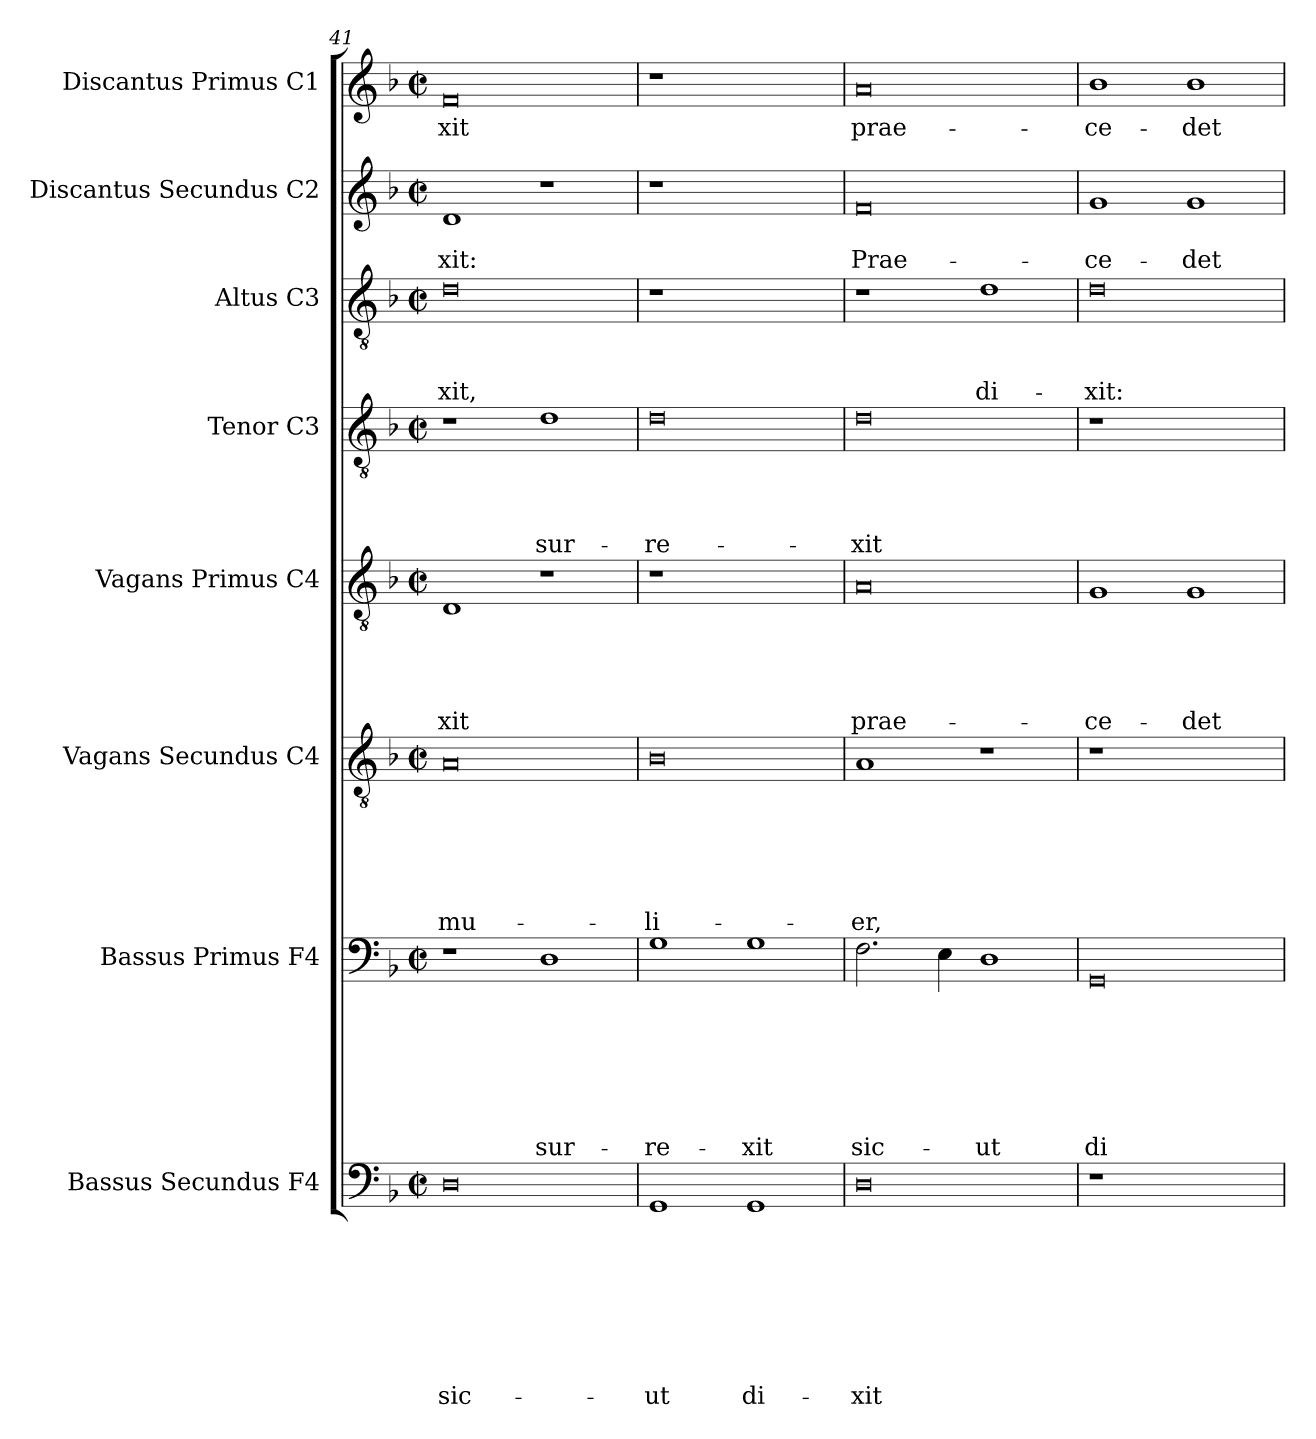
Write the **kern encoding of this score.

**kern	**text	**text	**text	**text	**text	**text	**text	**text	**kern	**text	**text	**text	**text	**text	**text	**text	**kern	**text	**text	**text	**text	**text	**text	**kern	**text	**text	**text	**text	**text	**kern	**text	**text	**text	**text	**kern	**text	**text	**text	**kern	**text	**text	**kern	**text
*part8	*part8	*part8	*part8	*part8	*part8	*part8	*part8	*part8	*part7	*part7	*part7	*part7	*part7	*part7	*part7	*part7	*part6	*part6	*part6	*part6	*part6	*part6	*part6	*part5	*part5	*part5	*part5	*part5	*part5	*part4	*part4	*part4	*part4	*part4	*part3	*part3	*part3	*part3	*part2	*part2	*part2	*part1	*part1
*staff8	*staff8	*staff8	*staff8	*staff8	*staff8	*staff8	*staff8	*staff8	*staff7	*staff7	*staff7	*staff7	*staff7	*staff7	*staff7	*staff7	*staff6	*staff6	*staff6	*staff6	*staff6	*staff6	*staff6	*staff5	*staff5	*staff5	*staff5	*staff5	*staff5	*staff4	*staff4	*staff4	*staff4	*staff4	*staff3	*staff3	*staff3	*staff3	*staff2	*staff2	*staff2	*staff1	*staff1
*I"Bassus  Secundus F4	*	*	*	*	*	*	*	*	*I"Bassus  Primus  F4	*	*	*	*	*	*	*	*I"Vagans  Secundus C4	*	*	*	*	*	*	*I"Vagans  Primus  C4	*	*	*	*	*	*I"Tenor C3	*	*	*	*	*I"Altus C3	*	*	*	*I"Discantus  Secundus C2	*	*	*I"Discantus  Primus C1	*
*clefF4	*	*	*	*	*	*	*	*	*clefF4	*	*	*	*	*	*	*	*clefGv2	*	*	*	*	*	*	*clefGv2	*	*	*	*	*	*clefGv2	*	*	*	*	*clefGv2	*	*	*	*clefG2	*	*	*clefG2	*
*k[b-]	*	*	*	*	*	*	*	*	*k[b-]	*	*	*	*	*	*	*	*k[b-]	*	*	*	*	*	*	*k[b-]	*	*	*	*	*	*k[b-]	*	*	*	*	*k[b-]	*	*	*	*k[b-]	*	*	*k[b-]	*
*F:	*	*	*	*	*	*	*	*	*F:	*	*	*	*	*	*	*	*F:	*	*	*	*	*	*	*F:	*	*	*	*	*	*F:	*	*	*	*	*F:	*	*	*	*F:	*	*	*F:	*
*M2/2	*	*	*	*	*	*	*	*	*M2/2	*	*	*	*	*	*	*	*M2/2	*	*	*	*	*	*	*M2/2	*	*	*	*	*	*M2/2	*	*	*	*	*M2/2	*	*	*	*M2/2	*	*	*M2/2	*
*met(c|)	*	*	*	*	*	*	*	*	*met(c|)	*	*	*	*	*	*	*	*met(c|)	*	*	*	*	*	*	*met(c|)	*	*	*	*	*	*met(c|)	*	*	*	*	*met(c|)	*	*	*	*met(c|)	*	*	*met(c|)	*
=41	=41	=41	=41	=41	=41	=41	=41	=41	=41	=41	=41	=41	=41	=41	=41	=41	=41	=41	=41	=41	=41	=41	=41	=41	=41	=41	=41	=41	=41	=41	=41	=41	=41	=41	=41	=41	=41	=41	=41	=41	=41	=41	=41
0D	.	.	.	.	.	.	.	sic-	1r	.	.	.	.	.	.	.	0A	.	.	.	.	.	mu-	1D	.	.	.	.	-xit	1r	.	.	.	.	0d	.	.	-xit,	1d	.	-xit:	0f	-xit
.	.	.	.	.	.	.	.	.	1D	.	.	.	.	.	.	sur-	.	.	.	.	.	.	.	1r	.	.	.	.	.	1d	.	.	.	sur-	.	.	.	.	1r	.	.	.	.
=42	=42	=42	=42	=42	=42	=42	=42	=42	=42	=42	=42	=42	=42	=42	=42	=42	=42	=42	=42	=42	=42	=42	=42	=42	=42	=42	=42	=42	=42	=42	=42	=42	=42	=42	=42	=42	=42	=42	=42	=42	=42	=42	=42
1GG	.	.	.	.	.	.	.	-ut	1G	.	.	.	.	.	.	-re-	0B-	.	.	.	.	.	-li-	1r	.	.	.	.	.	0d	.	.	.	-re-	1r	.	.	.	1r	.	.	1r	.
1GG	.	.	.	.	.	.	.	di-	1G	.	.	.	.	.	.	-xit	.	.	.	.	.	.	.	1ryy	.	.	.	.	.	.	.	.	.	.	1ryy	.	.	.	1ryy	.	.	1ryy	.
=43	=43	=43	=43	=43	=43	=43	=43	=43	=43	=43	=43	=43	=43	=43	=43	=43	=43	=43	=43	=43	=43	=43	=43	=43	=43	=43	=43	=43	=43	=43	=43	=43	=43	=43	=43	=43	=43	=43	=43	=43	=43	=43	=43
0D	.	.	.	.	.	.	.	-xit	2.F\	.	.	.	.	.	.	sic-	1A	.	.	.	.	.	-er,	0A	.	.	.	.	prae-	0d	.	.	.	-xit	1r	.	.	.	0f	.	Prae-	0a	prae-
.	.	.	.	.	.	.	.	.	4E\	.	.	.	.	.	.	.	.	.	.	.	.	.	.	.	.	.	.	.	.	.	.	.	.	.	.	.	.	.	.	.	.	.	.
.	.	.	.	.	.	.	.	.	1D	.	.	.	.	.	.	-ut	1r	.	.	.	.	.	.	.	.	.	.	.	.	.	.	.	.	.	1d	.	.	di-	.	.	.	.	.
=44	=44	=44	=44	=44	=44	=44	=44	=44	=44	=44	=44	=44	=44	=44	=44	=44	=44	=44	=44	=44	=44	=44	=44	=44	=44	=44	=44	=44	=44	=44	=44	=44	=44	=44	=44	=44	=44	=44	=44	=44	=44	=44	=44
1r	.	.	.	.	.	.	.	.	0GG	.	.	.	.	.	.	di-	1r	.	.	.	.	.	.	1G	.	.	.	.	-ce-	1r	.	.	.	.	0d	.	.	-xit:	1g	.	-ce-	1b-	-ce-
1ryy	.	.	.	.	.	.	.	.	.	.	.	.	.	.	.	.	1ryy	.	.	.	.	.	.	1G	.	.	.	.	-det	1ryy	.	.	.	.	.	.	.	.	1g	.	-det	1b-	-det
=	=	=	=	=	=	=	=	=	=	=	=	=	=	=	=	=	=	=	=	=	=	=	=	=	=	=	=	=	=	=	=	=	=	=	=	=	=	=	=	=	=	=	=
*-	*-	*-	*-	*-	*-	*-	*-	*-	*-	*-	*-	*-	*-	*-	*-	*-	*-	*-	*-	*-	*-	*-	*-	*-	*-	*-	*-	*-	*-	*-	*-	*-	*-	*-	*-	*-	*-	*-	*-	*-	*-	*-	*-
